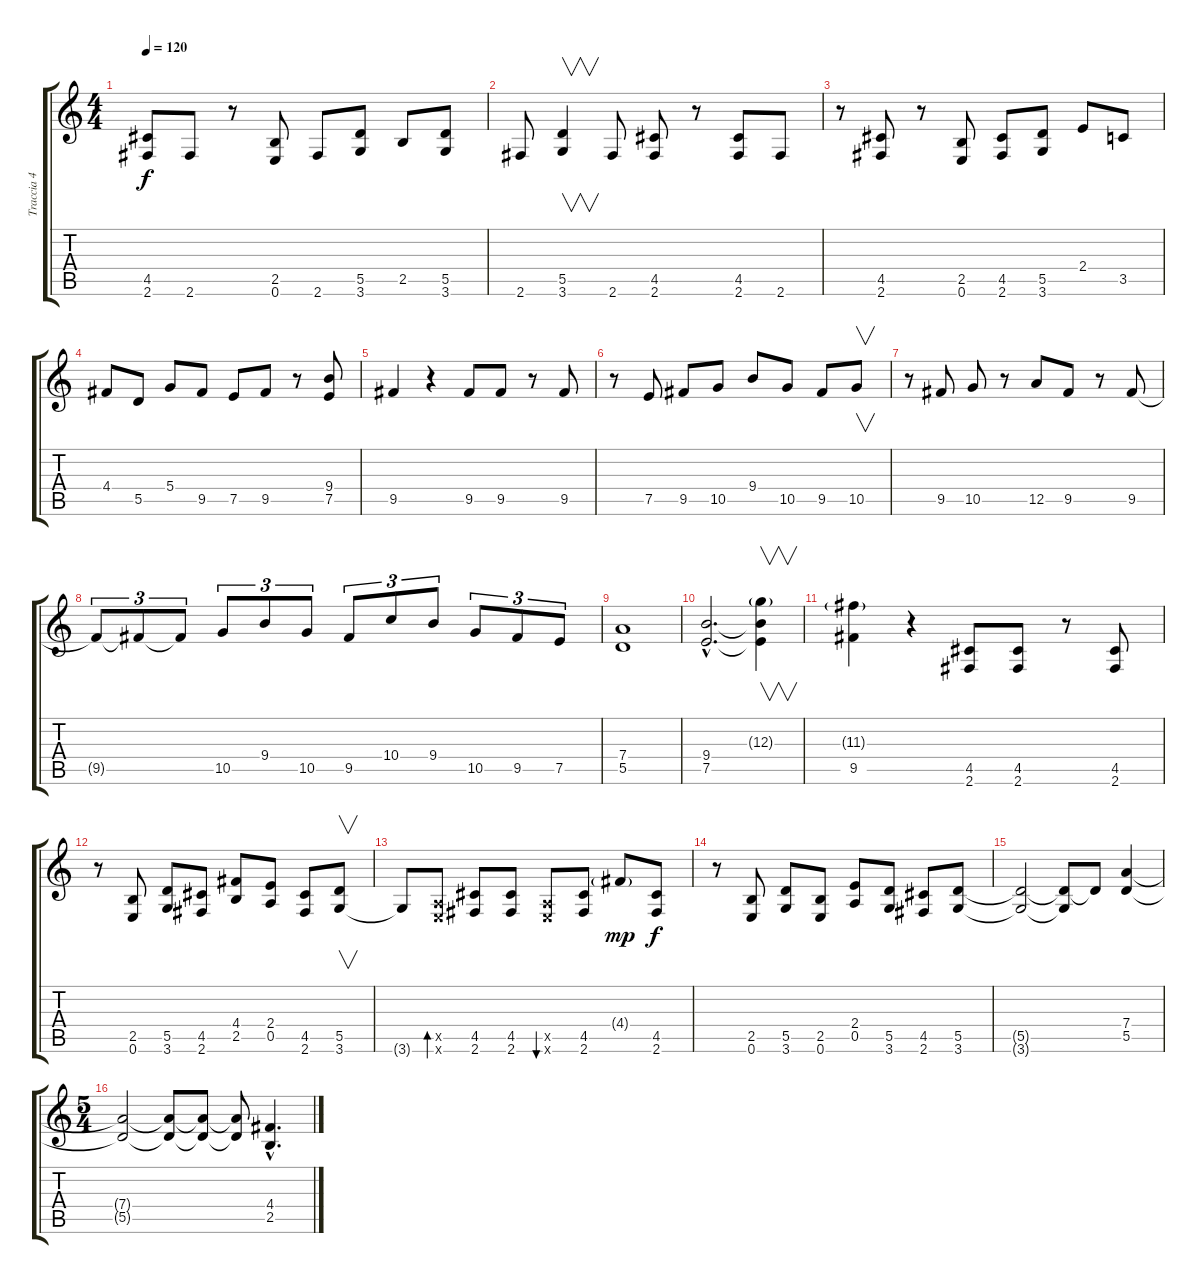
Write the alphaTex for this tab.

\track ("Traccia 4" "Traccia 4") {instrument distortionguitar}
\staff {score tabs}
\tuning (E4 B3 G3 D3 A2 E2) {hide}
\ts (4 4)
\tempo 120
\clef g2
\ks c
(4.5 2.6).8{dy f} 2.6.8 r.8 (2.5 0.6).8 2.6.8 (5.5 3.6).8 2.5.8 (5.5 3.6).8 |
2.6.8 (5.5 3.6).4{v} 2.6.8 (4.5 2.6).8 r.8 (4.5 2.6).8 2.6.8 |
r.8 (4.5 2.6).8 r.8 (2.5 0.6).8 (4.5 2.6).8 (5.5 3.6).8 2.4.8 3.5.8 |
4.4.8 5.5.8 5.4.8 9.5.8 7.5.8 9.5.8 r.8 (9.4 7.5).8 |
9.5.4 r.4 9.5.8 9.5.8 r.8 9.5.8 |
r.8 7.5.8 9.5.8 10.5.8 9.4.8 10.5.8 9.5.8 10.5.8{v} |
r.8 9.5.8 10.5.8 r.8 12.5.8 9.5.8 r.8 9.5.8 |
9.5{t}.8{tu (3 2)} 9.5{t}.8{tu (3 2)} 9.5{t}.8{tu (3 2)} 10.5.8{tu (3 2)} 9.4.8{tu (3 2)} 10.5.8{tu (3 2)} 9.5.8{tu (3 2)} 10.4.8{tu (3 2)} 9.4.8{tu (3 2)} 10.5.8{tu (3 2)} 9.5.8{tu (3 2)} 7.5.8{tu (3 2)} |
(7.4 5.5).1 |
(9.4{hac} 7.5{hac}).2{d} (12.3{g} 9.4{t} 7.5{t}).4{v} |
(11.3{g} 9.5).4 r.4 (4.5 2.6).8 (4.5 2.6).8 r.8 (4.5 2.6).8 |
r.8 (2.5 0.6).8 (5.5 3.6).8 (4.5 2.6).8 (4.4 2.5).8 (2.4 0.5).8 (4.5 2.6).8 (5.5 3.6).8{v} |
3.6{t}.8 (0.5{x} 0.6{x}).8{bd 30} (4.5 2.6).8 (4.5 2.6).8 (0.5{x} 0.6{x}).8{bu 30} (4.5 2.6).8 4.4{g}.8{dy mp} (4.5 2.6).8{dy f} |
r.8 (2.5 0.6).8 (5.5 3.6).8 (2.5 0.6).8 (2.4 0.5).8 (5.5 3.6).8 (4.5 2.6).8 (5.5 3.6).8 |
(5.5{t} 3.6{t}).2 (5.5{t} 3.6{t}).8 5.5{t}.8 (7.4 5.5).4 |
\ts (5 4)
(7.4{t} 5.5{t}).2 (7.4{t} 5.5{t}).8 (7.4{t} 5.5{t}).8 (7.4{t} 5.5{t}).8 (4.4{hac} 2.5{hac}).4{d}
